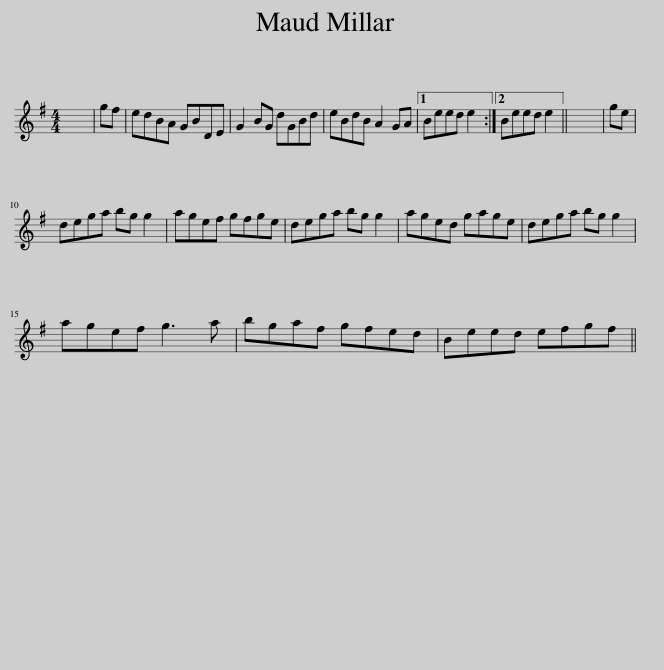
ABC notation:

X:1
L:1/8
M:4/4
I:linebreak $
K:G
V:1 treble
V:1
 x8 | gf | edBA GBDE | G2 BG dGBd | eBdB A2 GA |1 %5
 Beed e2 :|2 Beed e2 || x8 | ge |$ dega bg g2 | %10
 agef gfge | dega bg g2 | aged gage | dega bg g2 |$ agef g3 a | %15
 bgaf gfed | Beed efgf || %17
